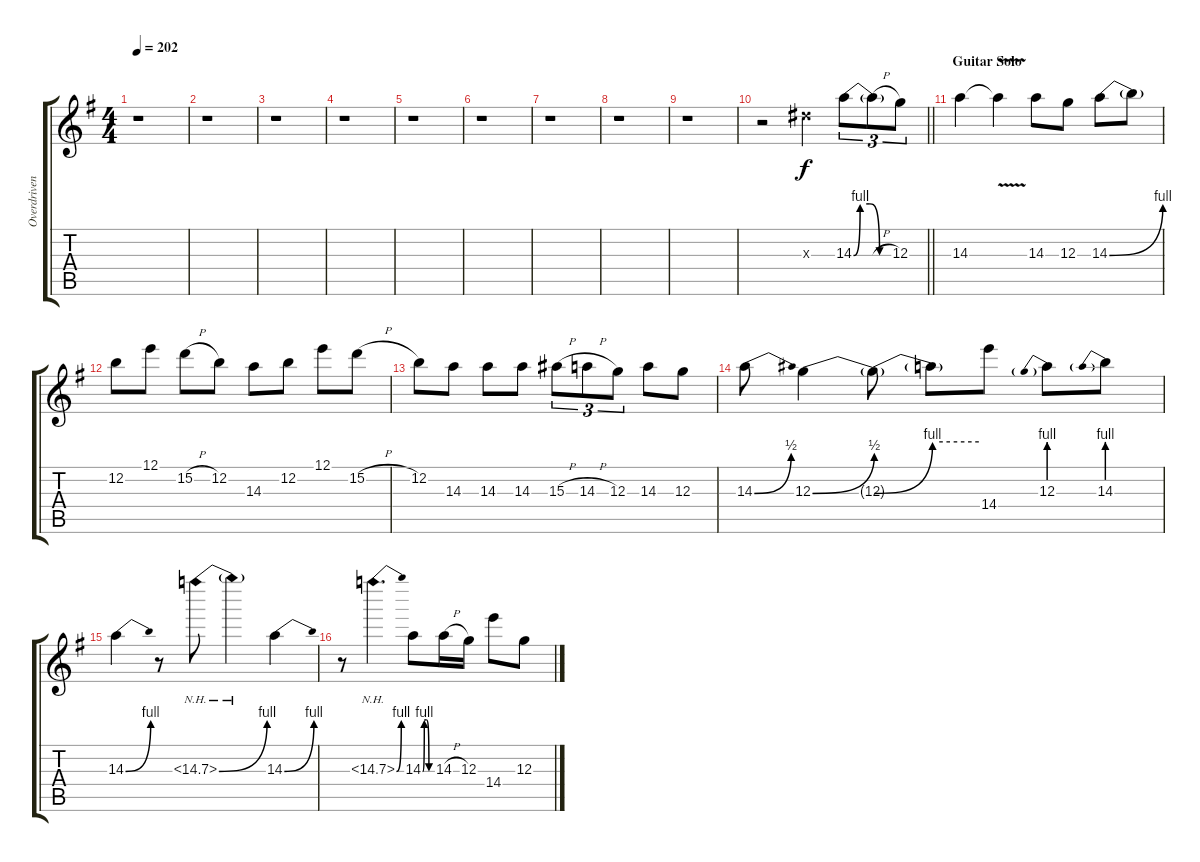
\track ("Overdriven Gtr." "Overdriven") {instrument overdrivenguitar}
\staff {score tabs}
\tuning (E4 B3 G3 D4 A3 E3) {hide}
\ts (4 4)
\tempo 202
\clef g2
\ks g
r.1{dy f} |
r.1 |
r.1 |
r.1 |
r.1 |
r.1 |
r.1 |
r.1 |
r.1 |
\barLineRight lightlight
r.2 8.3{x}.4 14.3{be (custom 0 0 10 4 25 4 40 0 60 0)}.8{tu (3 2)} 14.3{h t}.8{tu (3 2)} 12.3.8{tu (3 2)} |
\section ("" "Guitar Solo")
14.3.4 14.3{v t}.4 14.3.8 12.3.8 14.3{be (bend 0 0 60 4)}.8 14.3{t}.8 |
12.2.8 12.1.8 15.2{h}.8 12.2.8 14.3.8 12.2.8 12.1.8 15.2{h}.8 |
12.2.8 14.3.8 14.3.8 14.3.8 15.3{h}.8{tu (3 2)} 14.3{h}.8{tu (3 2)} 12.3.8{tu (3 2)} 14.3.8 12.3.8 |
14.3{be (bend 0 0 60 2)}.8 12.3{be (bend 0 0 60 2)}.4 12.3{be (bend 0 0 60 4) t}.8 12.3{be (hold 0 4 60 4) t}.8 14.4.8 12.3{be (prebend 0 4 60 4)}.8 14.3{be (prebend 0 4 60 4)}.8 |
14.3{be (bend 0 0 60 4)}.4 r.8 14.3{be (bend 0 0 60 4) nh}.8 14.3{nh t}.4 14.3{be (bend 0 0 60 4)}.4 |
r.8 14.3{be (bend 0 0 60 4) nh}.4{d} 14.3{be (custom 0 0 10 4 25 4 40 0 60 0)}.8 14.3{h}.16 12.3.16 14.4.8 12.3.8
